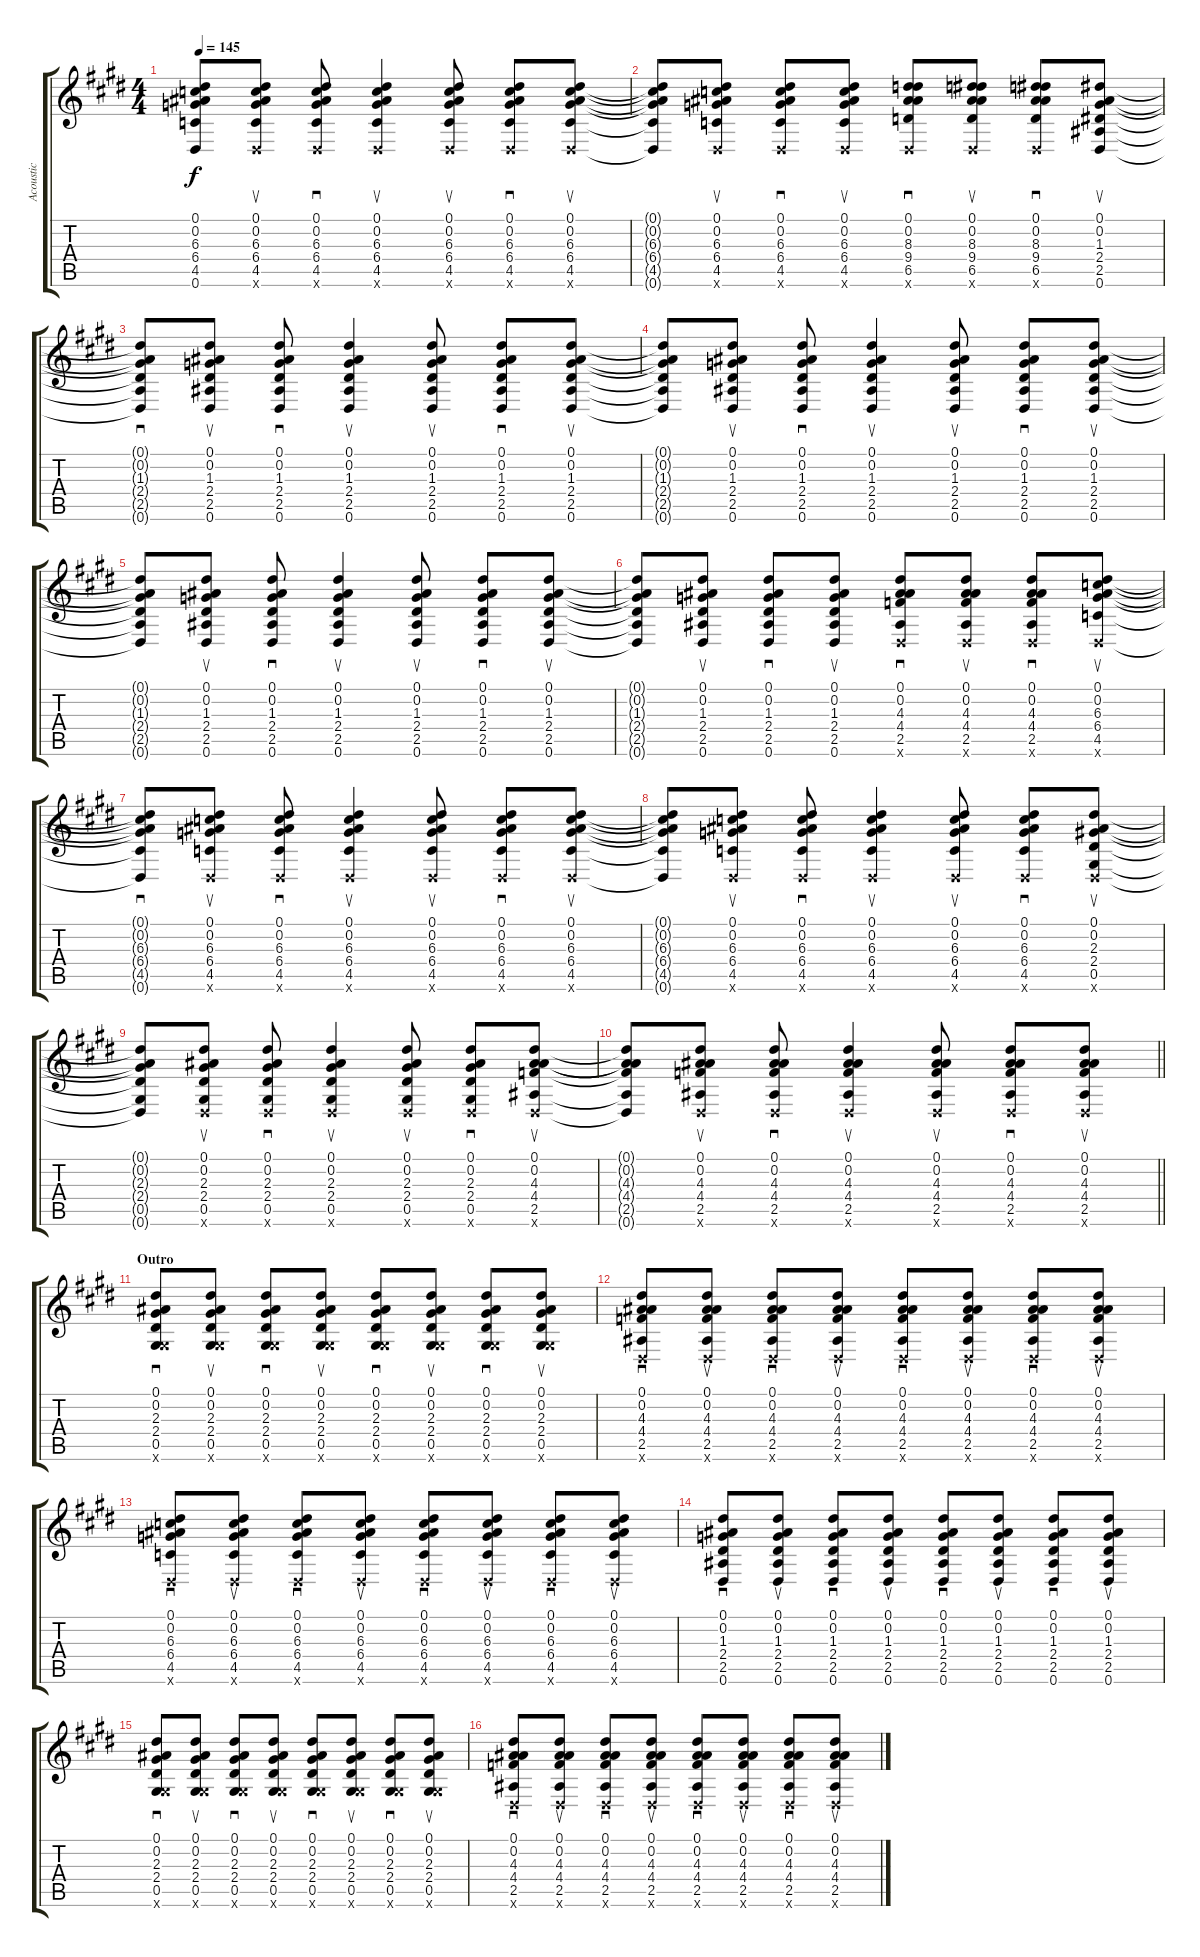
\track ("Acoustic" "Acoustic") {instrument acousticguitarsteel}
\staff {score tabs}
\tuning (Eb4 Bb3 Gb3 Db3 Ab2 Eb2) {hide}
\ts (4 4)
\tempo 145
\clef g2
\ks e
(0.1{t} 0.2{t} 6.3{t} 6.4{t} 4.5{t} 0.6{t}).8{dy f} (0.1 0.2 6.3 6.4 4.5 0.6{x}).8{su} (0.1 0.2 6.3 6.4 4.5 0.6{x}).8{sd} (0.1 0.2 6.3 6.4 4.5 0.6{x}).4{su} (0.1 0.2 6.3 6.4 4.5 0.6{x}).8{su} (0.1 0.2 6.3 6.4 4.5 0.6{x}).8{sd} (0.1 0.2 6.3 6.4 4.5 0.6{x}).8{su} |
(0.1{t} 0.2{t} 6.3{t} 6.4{t} 4.5{t} 0.6{t}).8 (0.1 0.2 6.3 6.4 4.5 0.6{x}).8{su} (0.1 0.2 6.3 6.4 4.5 0.6{x}).8{sd} (0.1 0.2 6.3 6.4 4.5 0.6{x}).8{su} (0.1 0.2 8.3 9.4 6.5 0.6{x}).8{sd} (0.1 0.2 8.3 9.4 6.5 0.6{x}).8{su} (0.1 0.2 8.3 9.4 6.5 0.6{x}).8{sd} (0.1 0.2 1.3 2.4 2.5 0.6).8{su} |
(0.1{t} 0.2{t} 1.3{t} 2.4{t} 2.5{t} 0.6{t}).8{sd} (0.1 0.2 1.3 2.4 2.5 0.6).8{su} (0.1 0.2 1.3 2.4 2.5 0.6).8{sd} (0.1 0.2 1.3 2.4 2.5 0.6).4{su} (0.1 0.2 1.3 2.4 2.5 0.6).8{su} (0.1 0.2 1.3 2.4 2.5 0.6).8{sd} (0.1 0.2 1.3 2.4 2.5 0.6).8{su} |
(0.1{t} 0.2{t} 1.3{t} 2.4{t} 2.5{t} 0.6{t}).8 (0.1 0.2 1.3 2.4 2.5 0.6).8{su} (0.1 0.2 1.3 2.4 2.5 0.6).8{sd} (0.1 0.2 1.3 2.4 2.5 0.6).4{su} (0.1 0.2 1.3 2.4 2.5 0.6).8{su} (0.1 0.2 1.3 2.4 2.5 0.6).8{sd} (0.1 0.2 1.3 2.4 2.5 0.6).8{su} |
(0.1{t} 0.2{t} 1.3{t} 2.4{t} 2.5{t} 0.6{t}).8 (0.1 0.2 1.3 2.4 2.5 0.6).8{su} (0.1 0.2 1.3 2.4 2.5 0.6).8{sd} (0.1 0.2 1.3 2.4 2.5 0.6).4{su} (0.1 0.2 1.3 2.4 2.5 0.6).8{su} (0.1 0.2 1.3 2.4 2.5 0.6).8{sd} (0.1 0.2 1.3 2.4 2.5 0.6).8{su} |
(0.1{t} 0.2{t} 1.3{t} 2.4{t} 2.5{t} 0.6{t}).8 (0.1 0.2 1.3 2.4 2.5 0.6).8{su} (0.1 0.2 1.3 2.4 2.5 0.6).8{sd} (0.1 0.2 1.3 2.4 2.5 0.6).8{su} (0.1 0.2 4.3 4.4 2.5 0.6{x}).8{sd} (0.1 0.2 4.3 4.4 2.5 0.6{x}).8{su} (0.1 0.2 4.3 4.4 2.5 0.6{x}).8{sd} (0.1 0.2 6.3 6.4 4.5 0.6{x}).8{su} |
(0.1{t} 0.2{t} 6.3{t} 6.4{t} 4.5{t} 0.6{t}).8{sd} (0.1 0.2 6.3 6.4 4.5 0.6{x}).8{su} (0.1 0.2 6.3 6.4 4.5 0.6{x}).8{sd} (0.1 0.2 6.3 6.4 4.5 0.6{x}).4{su} (0.1 0.2 6.3 6.4 4.5 0.6{x}).8{su} (0.1 0.2 6.3 6.4 4.5 0.6{x}).8{sd} (0.1 0.2 6.3 6.4 4.5 0.6{x}).8{su} |
(0.1{t} 0.2{t} 6.3{t} 6.4{t} 4.5{t} 0.6{t}).8 (0.1 0.2 6.3 6.4 4.5 0.6{x}).8{su} (0.1 0.2 6.3 6.4 4.5 0.6{x}).8{sd} (0.1 0.2 6.3 6.4 4.5 0.6{x}).4{su} (0.1 0.2 6.3 6.4 4.5 0.6{x}).8{su} (0.1 0.2 6.3 6.4 4.5 0.6{x}).8{sd} (0.1 0.2 2.3 2.4 0.5 0.6{x}).8{su} |
(0.1{t} 0.2{t} 2.3{t} 2.4{t} 0.5{t} 0.6{t}).8 (0.1 0.2 2.3 2.4 0.5 0.6{x}).8{su} (0.1 0.2 2.3 2.4 0.5 0.6{x}).8{sd} (0.1 0.2 2.3 2.4 0.5 0.6{x}).4{su} (0.1 0.2 2.3 2.4 0.5 0.6{x}).8{su} (0.1 0.2 2.3 2.4 0.5 0.6{x}).8{sd} (0.1 0.2 4.3 4.4 2.5 0.6{x}).8{su} |
\barLineRight lightlight
(0.1{t} 0.2{t} 4.3{t} 4.4{t} 2.5{t} 0.6{t}).8 (0.1 0.2 4.3 4.4 2.5 0.6{x}).8{su} (0.1 0.2 4.3 4.4 2.5 0.6{x}).8{sd} (0.1 0.2 4.3 4.4 2.5 0.6{x}).4{su} (0.1 0.2 4.3 4.4 2.5 0.6{x}).8{su} (0.1 0.2 4.3 4.4 2.5 0.6{x}).8{sd} (0.1 0.2 4.3 4.4 2.5 0.6{x}).8{su} |
\section ("" "Outro")
(0.1 0.2 2.3 2.4 0.5 5.6{x}).8{sd} (0.1 0.2 2.3 2.4 0.5 5.6{x}).8{su} (0.1 0.2 2.3 2.4 0.5 5.6{x}).8{sd} (0.1 0.2 2.3 2.4 0.5 5.6{x}).8{su} (0.1 0.2 2.3 2.4 0.5 5.6{x}).8{sd} (0.1 0.2 2.3 2.4 0.5 5.6{x}).8{su} (0.1 0.2 2.3 2.4 0.5 5.6{x}).8{sd} (0.1 0.2 2.3 2.4 0.5 5.6{x}).8{su} |
(0.1 0.2 4.3 4.4 2.5 0.6{x}).8{sd} (0.1 0.2 4.3 4.4 2.5 0.6{x}).8{su} (0.1 0.2 4.3 4.4 2.5 0.6{x}).8{sd} (0.1 0.2 4.3 4.4 2.5 0.6{x}).8{su} (0.1 0.2 4.3 4.4 2.5 0.6{x}).8{sd} (0.1 0.2 4.3 4.4 2.5 0.6{x}).8{su} (0.1 0.2 4.3 4.4 2.5 0.6{x}).8{sd} (0.1 0.2 4.3 4.4 2.5 0.6{x}).8{su} |
(0.1 0.2 6.3 6.4 4.5 0.6{x}).8{sd} (0.1 0.2 6.3 6.4 4.5 0.6{x}).8{su} (0.1 0.2 6.3 6.4 4.5 0.6{x}).8{sd} (0.1 0.2 6.3 6.4 4.5 0.6{x}).8{su} (0.1 0.2 6.3 6.4 4.5 0.6{x}).8{sd} (0.1 0.2 6.3 6.4 4.5 0.6{x}).8{su} (0.1 0.2 6.3 6.4 4.5 0.6{x}).8{sd} (0.1 0.2 6.3 6.4 4.5 0.6{x}).8{su} |
(0.1 0.2 1.3 2.4 2.5 0.6).8{sd} (0.1 0.2 1.3 2.4 2.5 0.6).8{su} (0.1 0.2 1.3 2.4 2.5 0.6).8{sd} (0.1 0.2 1.3 2.4 2.5 0.6).8{su} (0.1 0.2 1.3 2.4 2.5 0.6).8{sd} (0.1 0.2 1.3 2.4 2.5 0.6).8{su} (0.1 0.2 1.3 2.4 2.5 0.6).8{sd} (0.1 0.2 1.3 2.4 2.5 0.6).8{su} |
(0.1 0.2 2.3 2.4 0.5 5.6{x}).8{sd} (0.1 0.2 2.3 2.4 0.5 5.6{x}).8{su} (0.1 0.2 2.3 2.4 0.5 5.6{x}).8{sd} (0.1 0.2 2.3 2.4 0.5 5.6{x}).8{su} (0.1 0.2 2.3 2.4 0.5 5.6{x}).8{sd} (0.1 0.2 2.3 2.4 0.5 5.6{x}).8{su} (0.1 0.2 2.3 2.4 0.5 5.6{x}).8{sd} (0.1 0.2 2.3 2.4 0.5 5.6{x}).8{su} |
(0.1 0.2 4.3 4.4 2.5 0.6{x}).8{sd} (0.1 0.2 4.3 4.4 2.5 0.6{x}).8{su} (0.1 0.2 4.3 4.4 2.5 0.6{x}).8{sd} (0.1 0.2 4.3 4.4 2.5 0.6{x}).8{su} (0.1 0.2 4.3 4.4 2.5 0.6{x}).8{sd} (0.1 0.2 4.3 4.4 2.5 0.6{x}).8{su} (0.1 0.2 4.3 4.4 2.5 0.6{x}).8{sd} (0.1 0.2 4.3 4.4 2.5 0.6{x}).8{su}
